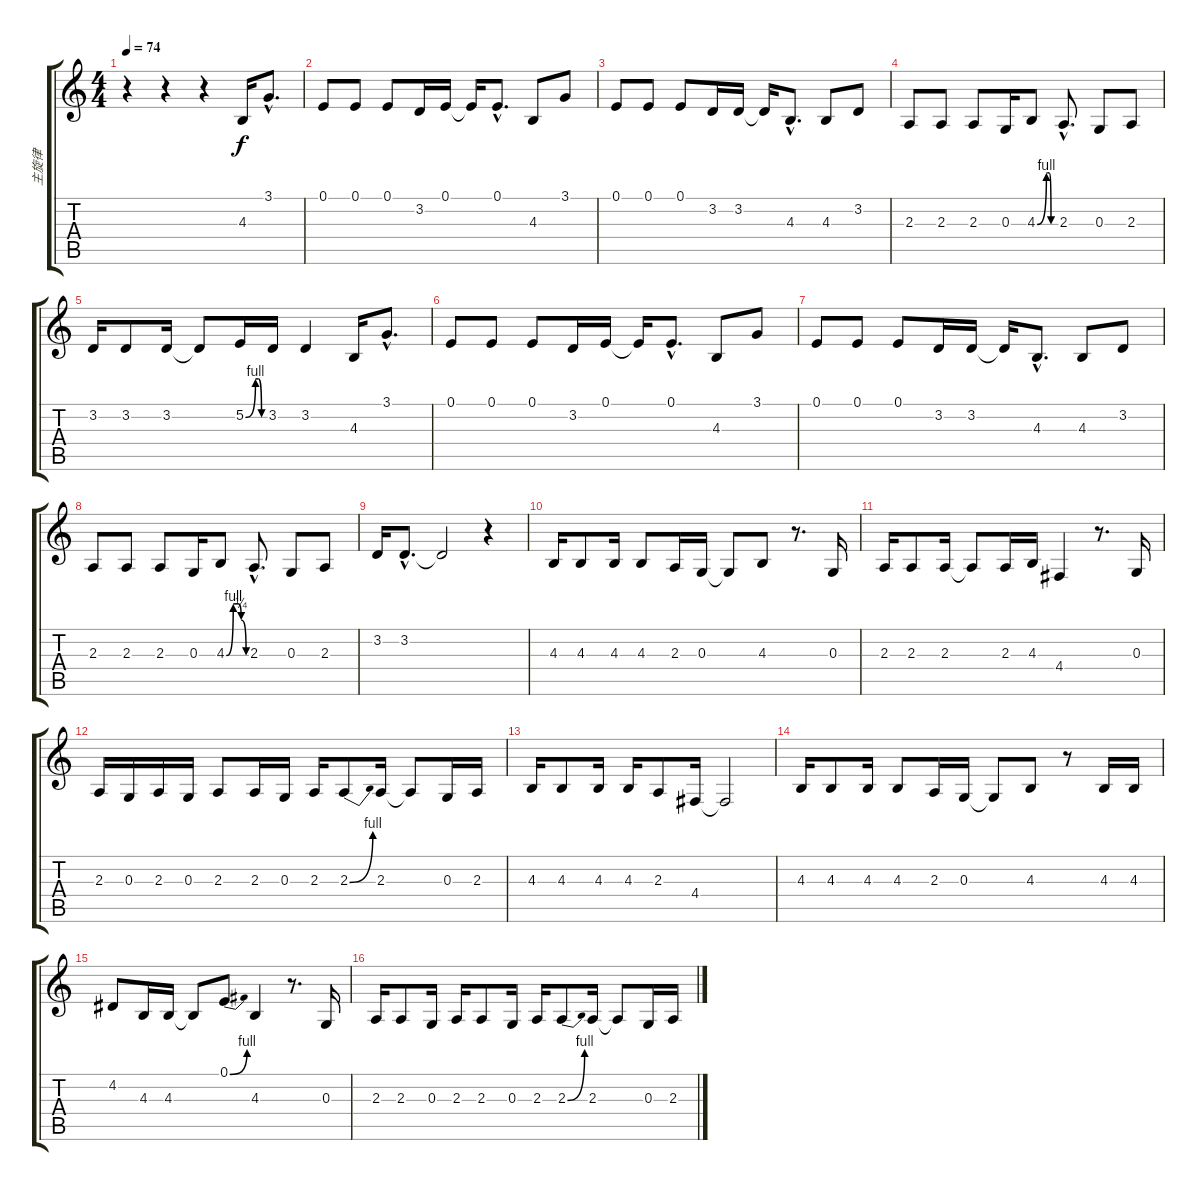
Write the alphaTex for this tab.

\track ("主旋律" "主旋律") {instrument synthbrass2}
\staff {score tabs}
\tuning (E4 B3 G3 D3 A2 E2) {hide}
\ts (4 4)
\tempo 74
\clef g2
\ks c
r.4{dy f instrument synthbrass2} r.4 r.4 4.3.16 3.1{hac}.8{d} |
0.1.8 0.1.8 0.1.8 3.2.16 0.1.16 0.1{t}.16 0.1{hac}.8{d} 4.3.8 3.1.8 |
0.1.8 0.1.8 0.1.8 3.2.16 3.2.16 3.2{t}.16 4.3{hac}.8{d} 4.3.8 3.2.8 |
2.3.8 2.3.8 2.3.8 0.3.16 4.3{be (custom 0 0 30 4 34 4 39 4 45 0 60 0)}.8 2.3{hac}.8{d} 0.3.8 2.3.8 |
3.2.16 3.2.8 3.2.16 3.2{t}.8 5.2{be (custom 0 0 31 4 40 4 50 0 60 0)}.16 3.2.16 3.2.4 4.3.16 3.1{hac}.8{d} |
0.1.8 0.1.8 0.1.8 3.2.16 0.1.16 0.1{t}.16 0.1{hac}.8{d} 4.3.8 3.1.8 |
0.1.8 0.1.8 0.1.8 3.2.16 3.2.16 3.2{t}.16 4.3{hac}.8{d} 4.3.8 3.2.8 |
2.3.8 2.3.8 2.3.8 0.3.16 4.3{be (custom 0 0 21 4 35 4 45 1 60 0)}.8 2.3{hac}.8{d} 0.3.8 2.3.8 |
3.2.16 3.2{hac}.8{d} 3.2{t}.2 r.4 |
4.3.16 4.3.8 4.3.16 4.3.8 2.3.16 0.3.16 0.3{t}.8 4.3.8 r.8{d} 0.3.16 |
2.3.16 2.3.8 2.3.16 2.3{t}.8 2.3.16 4.3.16 4.4.4 r.8{d} 0.3.16 |
2.3.16 0.3.16 2.3.16 0.3.16 2.3.8 2.3.16 0.3.16 2.3.16 2.3{be (bend 0 0 60 4)}.8 2.3.16 2.3{t}.8 0.3.16 2.3.16 |
4.3.16 4.3.8 4.3.16 4.3.16 2.3.8 4.4.16 4.4{t}.2 |
4.3.16 4.3.8 4.3.16 4.3.8 2.3.16 0.3.16 0.3{t}.8 4.3.8 r.8 4.3.16 4.3.16 |
4.2.8 4.3.16 4.3.16 4.3{t}.8 0.1{be (bend 0 0 60 4)}.8 4.3.4 r.8{d} 0.3.16 |
2.3.16 2.3.8 0.3.16 2.3.16 2.3.8 0.3.16 2.3.16 2.3{be (bend 0 0 60 4)}.8 2.3.16 2.3{t}.8 0.3.16 2.3.16
